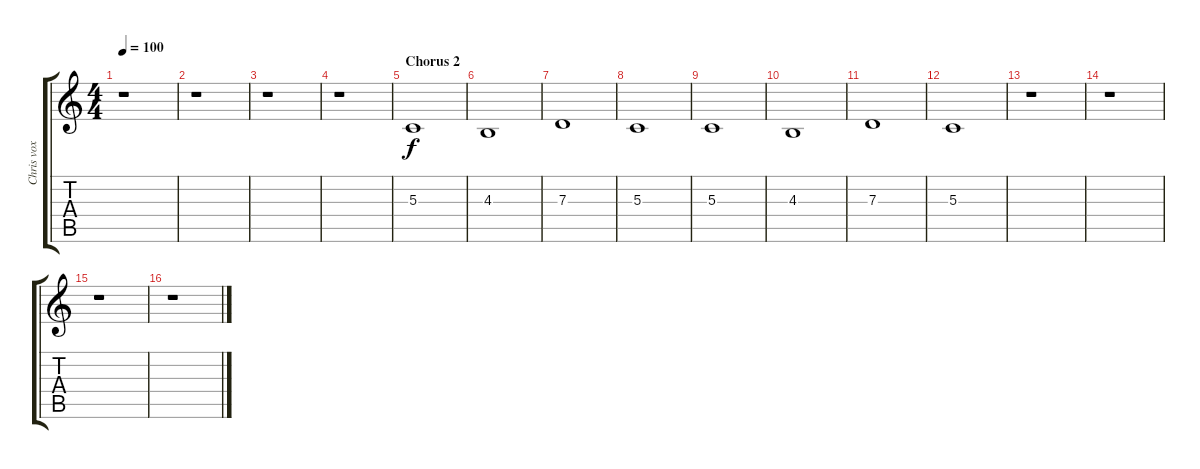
\track ("Chris vox" "Chris vox") {instrument choiraahs}
\staff {score tabs}
\tuning (E4 B3 G3 D3 A2 E2) {hide}
\ts (4 4)
\tempo 100
\clef g2
\ks c
r.1{dy f} |
r.1 |
r.1 |
r.1 |
\section ("" "Chorus 2")
5.3.1 |
4.3.1 |
7.3.1 |
5.3.1 |
5.3.1 |
4.3.1 |
7.3.1 |
5.3.1 |
r.1 |
r.1 |
r.1 |
r.1
